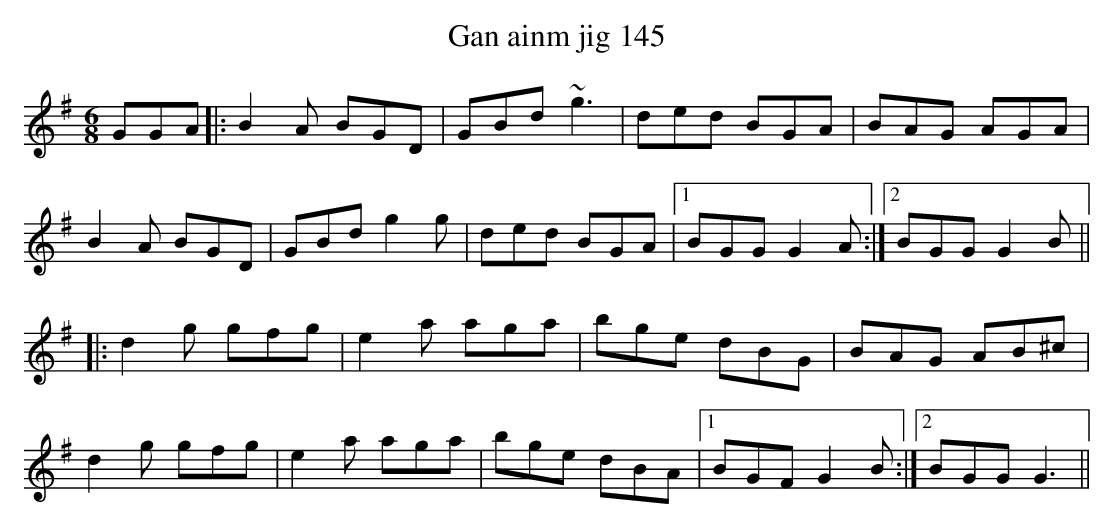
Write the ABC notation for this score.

X:1
T:Gan ainm jig 145
M:6/8
K:G
GGA|:B2A BGD|GBd ~g3|ded BGA|BAG AGA|
B2A BGD|GBd g2g|ded BGA|1 BGG G2A:|2 BGG G2B||
|:d2g gfg|e2a aga|bge dBG|BAG AB^c|
d2g gfg|e2a aga|bge dBA|1 BGF G2B:|2 BGG G3||
